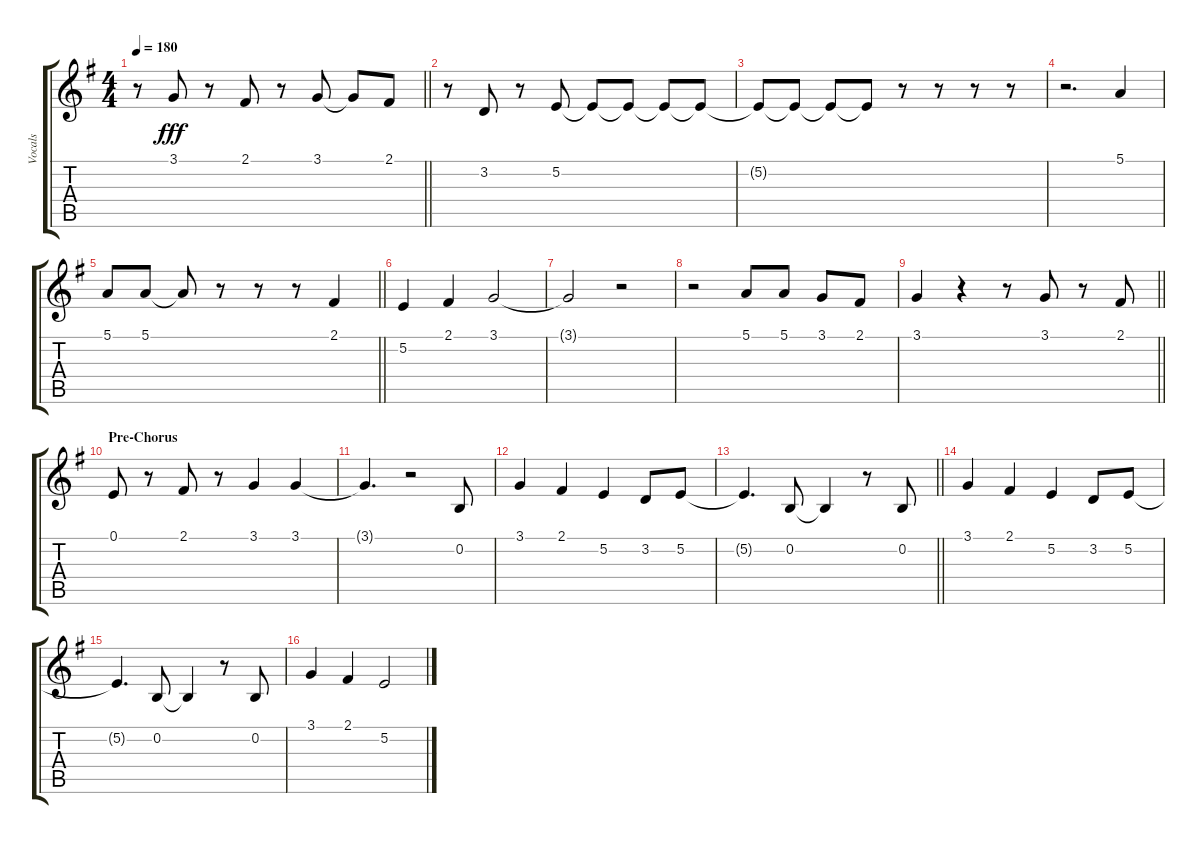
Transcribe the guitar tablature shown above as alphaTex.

\track ("Vocals" "Vocals") {instrument oboe}
\staff {score tabs}
\tuning (E4 B3 G3 D3 A2 E2) {hide}
\ts (4 4)
\tempo 180
\clef g2
\barLineRight lightlight
\ks eminor
r.8{dy fff} 3.1.8 r.8 2.1.8 r.8 3.1.8 3.1{t}.8 2.1.8 |
r.8 3.2.8 r.8 5.2.8 5.2{t}.8 5.2{t}.8 5.2{t}.8 5.2{t}.8 |
5.2{t}.8 5.2{t}.8 5.2{t}.8 5.2{t}.8 r.8 r.8 r.8 r.8 |
r.2{d} 5.1.4 |
\barLineRight lightlight
5.1.8 5.1.8 5.1{t}.8 r.8 r.8 r.8 2.1.4 |
5.2.4 2.1.4 3.1.2 |
3.1{t}.2 r.2 |
r.2 5.1.8 5.1.8 3.1.8 2.1.8 |
\barLineRight lightlight
3.1.4 r.4 r.8 3.1.8 r.8 2.1.8 |
\section ("" "Pre-Chorus")
0.1.8 r.8 2.1.8 r.8 3.1.4 3.1.4 |
3.1{t}.4{d} r.2 0.2.8 |
3.1.4 2.1.4 5.2.4 3.2.8 5.2.8 |
\barLineRight lightlight
5.2{t}.4{d} 0.2.8 0.2{t}.4 r.8 0.2.8 |
3.1.4 2.1.4 5.2.4 3.2.8 5.2.8 |
5.2{t}.4{d} 0.2.8 0.2{t}.4 r.8 0.2.8 |
3.1.4 2.1.4 5.2.2
